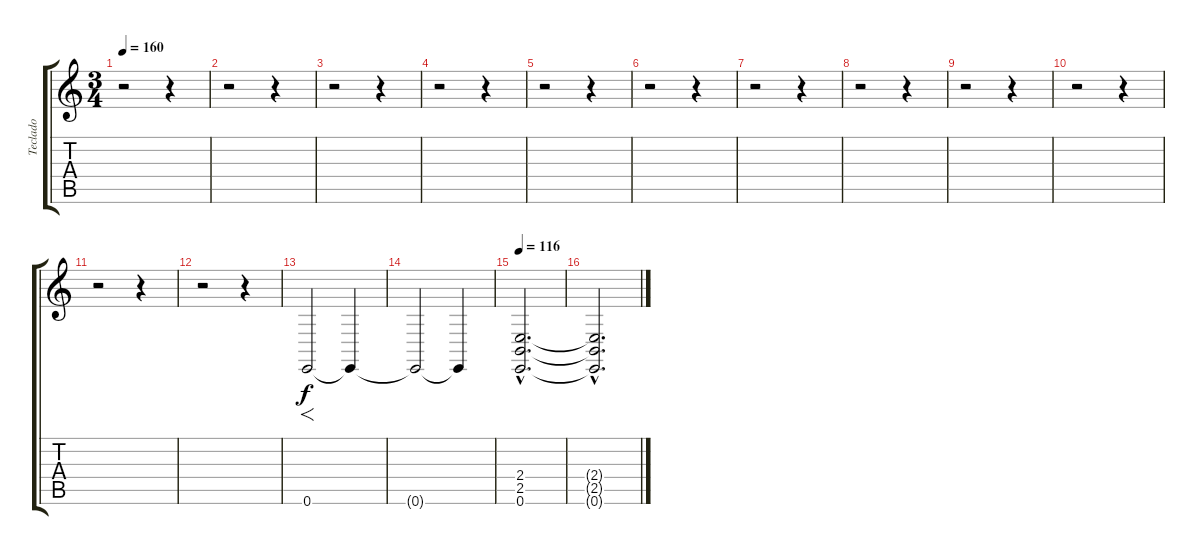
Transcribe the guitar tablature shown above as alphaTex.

\track ("Teclado" "Teclado") {instrument choiraahs}
\staff {score tabs}
\tuning (E4 B3 G3 D3 A2 E2) {hide}
\ts (3 4)
\tempo 160
\clef g2
\ks c
r.2{dy f} r.4 |
r.2 r.4 |
r.2 r.4 |
r.2 r.4 |
r.2 r.4 |
r.2 r.4 |
r.2 r.4 |
r.2 r.4 |
r.2 r.4 |
r.2 r.4 |
r.2 r.4 |
r.2 r.4 |
0.6.2{f} 0.6{t}.4 |
0.6{t}.2 0.6{t}.4 |
\tempo 116
(2.4{hac} 2.5{hac} 0.6{hac}).2{d} |
(2.4{hac t} 2.5{hac t} 0.6{hac t}).2{d}
